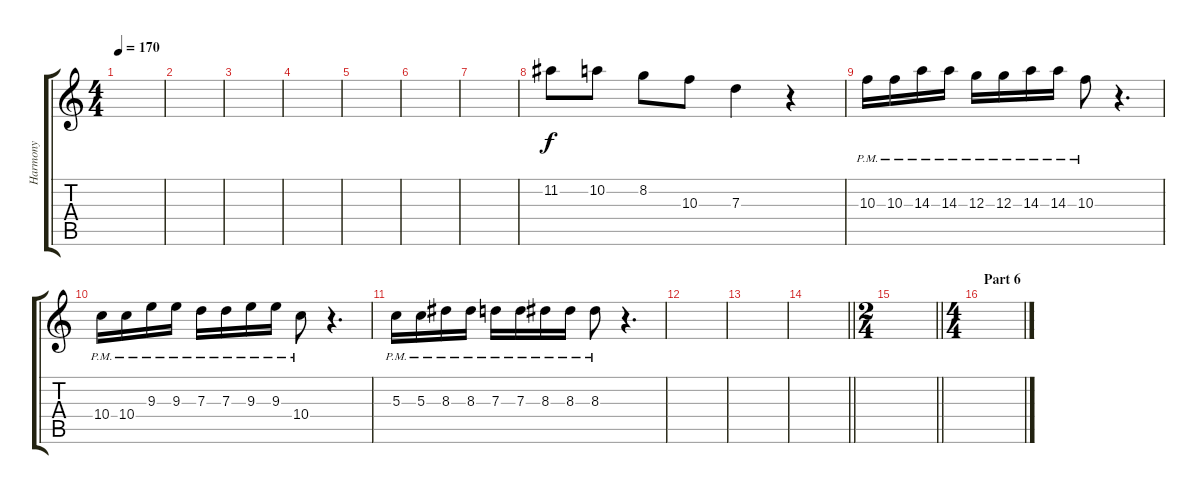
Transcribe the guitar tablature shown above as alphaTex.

\track ("Harmony" "Harmony") {instrument distortionguitar}
\staff {score tabs}
\tuning (E4 B3 G3 D3 A2 E2) {hide}
\ts (4 4)
\tempo 170
\clef g2
\ks c
|
|
|
|
|
|
|
11.2.8 10.2.8 8.2.8 10.3.8 7.3.4 r.4 |
10.3{pm}.16 10.3{pm}.16 14.3{pm}.16 14.3{pm}.16 12.3{pm}.16 12.3{pm}.16 14.3{pm}.16 14.3{pm}.16 10.3{pm}.8 r.4{d} |
10.4{pm}.16 10.4{pm}.16 9.3{pm}.16 9.3{pm}.16 7.3{pm}.16 7.3{pm}.16 9.3{pm}.16 9.3{pm}.16 10.4{pm}.8 r.4{d} |
5.3{pm}.16 5.3{pm}.16 8.3{pm}.16 8.3{pm}.16 7.3{pm}.16 7.3{pm}.16 8.3{pm}.16 8.3{pm}.16 8.3{pm}.8 r.4{d} |
|
|
\barLineRight lightlight
|
\ts (2 4)
\barLineRight lightlight
|
\ts (4 4)
\section ("" "Part 6")
